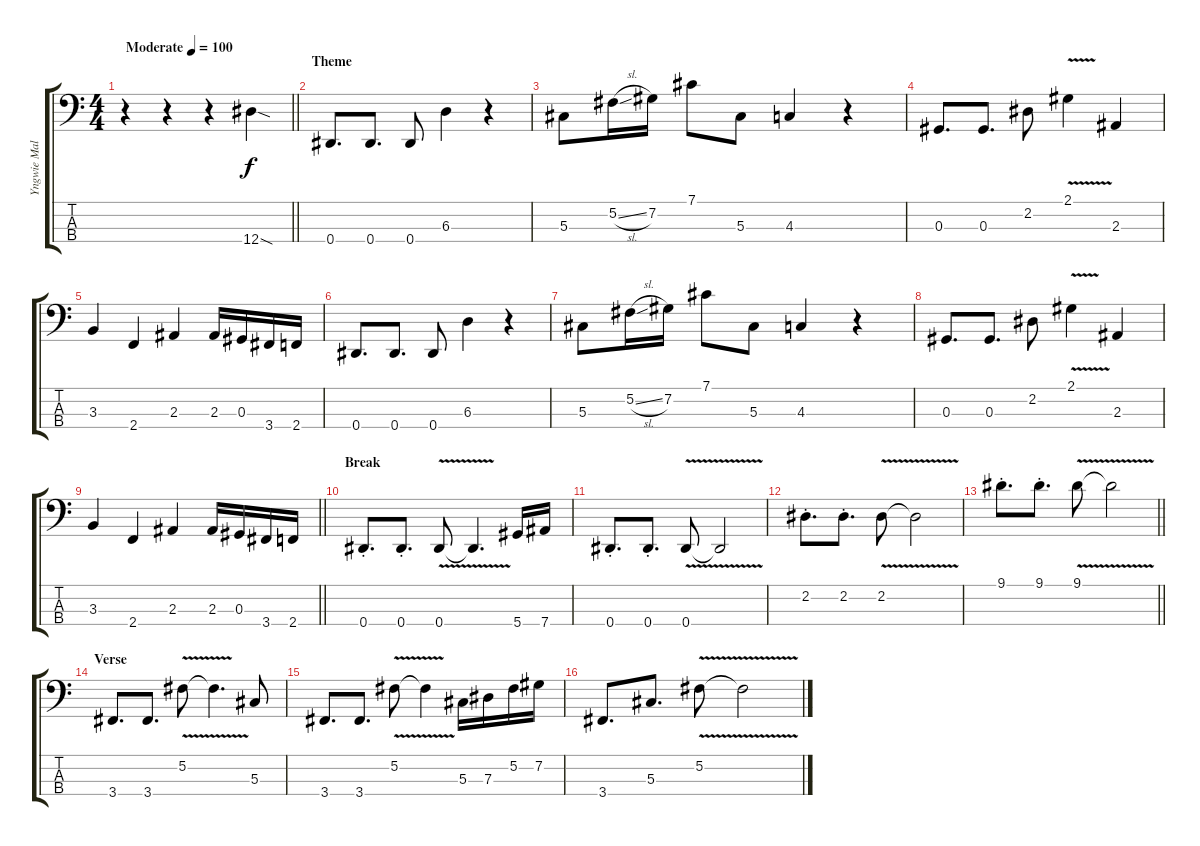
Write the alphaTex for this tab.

\track ("Yngwie Malmsteen" "Yngwie Mal") {instrument electricbassfinger}
\staff {score tabs}
\tuning (Gb2 Db2 Ab1 Eb1) {hide}
\ts (4 4)
\tempo (100 "Moderate")
\clef f4
\barLineRight lightlight
\ks c
r.4{dy f instrument electricbassfinger} r.4 r.4 12.4{sod}.4 |
\section ("" "Theme")
0.4.8{d} 0.4.8{d} 0.4.8 6.3.4 r.4 |
5.3.8 5.2{sl}.16 7.2.16 7.1.8 5.3.8 4.3.4 r.4 |
0.3.8{d} 0.3.8{d} 2.2.8 2.1{v}.4 2.3.4 |
3.3.4 2.4.4 2.3.4 2.3.16 0.3.16 3.4.16 2.4.16 |
0.4.8{d} 0.4.8{d} 0.4.8 6.3.4 r.4 |
5.3.8 5.2{sl}.16 7.2.16 7.1.8 5.3.8 4.3.4 r.4 |
0.3.8{d} 0.3.8{d} 2.2.8 2.1{v}.4 2.3.4 |
\barLineRight lightlight
3.3.4 2.4.4 2.3.4 2.3.16 0.3.16 3.4.16 2.4.16 |
\section ("" "Break")
0.4{st}.8{d} 0.4{st}.8{d} 0.4{v}.8 0.4{t}.4{d} 5.4.16 7.4.16 |
0.4{st}.8{d} 0.4{st}.8{d} 0.4{v}.8 0.4{t}.2 |
2.2{st}.8{d} 2.2{st}.8{d} 2.2{v}.8 2.2{t}.2 |
\barLineRight lightlight
9.1{st}.8{d} 9.1{st}.8{d} 9.1{v}.8 9.1{t}.2 |
\section ("" "Verse")
3.4.8{d} 3.4.8{d} 5.2{v}.8 5.2{t}.4{d} 5.3.8 |
3.4.8{d} 3.4.8{d} 5.2{v}.8 5.2{t}.4 5.3.16 7.3.16 5.2.16 7.2.16 |
3.4.8{d} 5.3.8{d} 5.2{v}.8 5.2{t}.2
